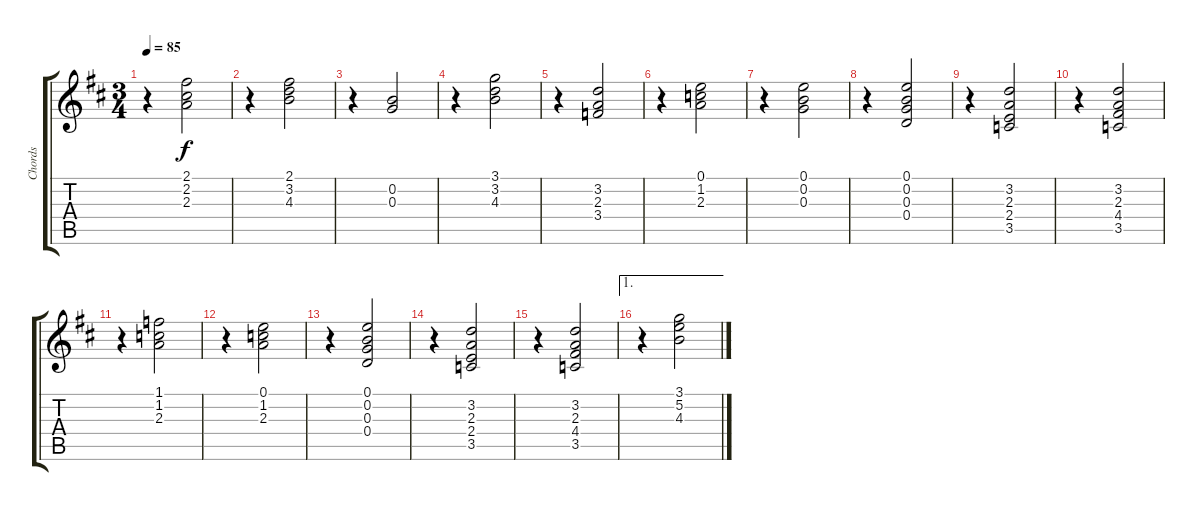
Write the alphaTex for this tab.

\track ("Chords" "Chords") {instrument electricguitarjazz}
\staff {score tabs}
\tuning (E4 B3 G3 D3 A2 E2) {hide}
\ts (3 4)
\tempo 85
\clef g2
\ks d
r.4{dy f} (2.1 2.2 2.3).2 |
r.4 (2.1 3.2 4.3).2 |
r.4 (0.2 0.3).2 |
r.4 (3.1 3.2 4.3).2 |
r.4 (3.2 2.3 3.4).2 |
r.4 (0.1 1.2 2.3).2 |
r.4 (0.1 0.2 0.3).2 |
r.4 (0.1 0.2 0.3 0.4).2 |
r.4 (3.2 2.3 2.4 3.5).2 |
r.4 (3.2 2.3 4.4 3.5).2 |
r.4 (1.1 1.2 2.3).2 |
r.4 (0.1 1.2 2.3).2 |
r.4 (0.1 0.2 0.3 0.4).2 |
r.4 (3.2 2.3 2.4 3.5).2 |
r.4 (3.2 2.3 4.4 3.5).2 |
\ae 1
r.4 (3.1 5.2 4.3).2
